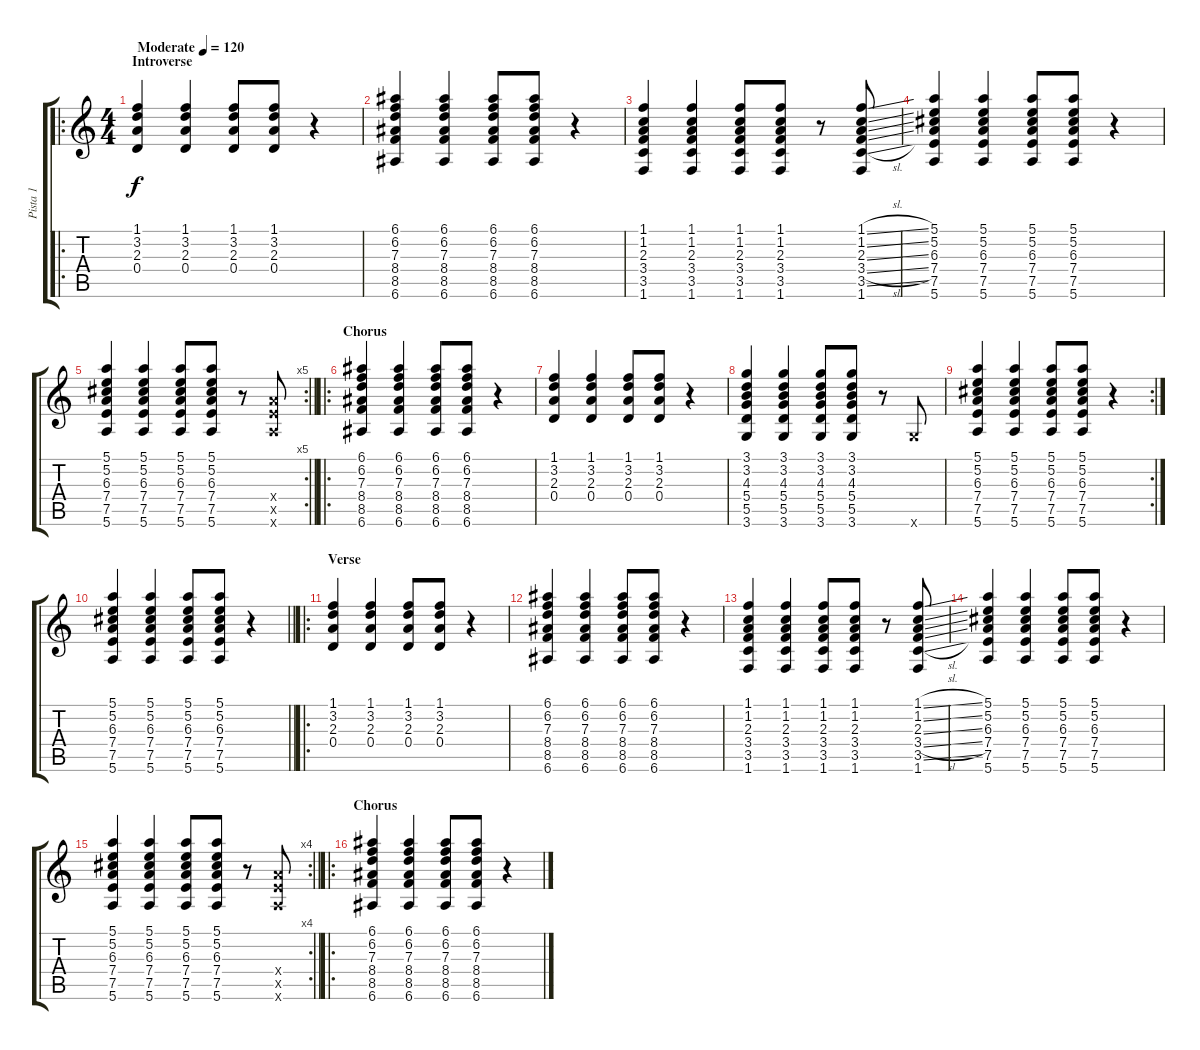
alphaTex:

\track ("Pista 1" "Pista 1") {instrument electricguitarclean}
\staff {score tabs}
\tuning (E4 B3 G3 D3 A2 E2) {hide}
\ro
\ts (4 4)
\section ("" "Introverse")
\tempo (120 "Moderate")
\clef g2
\ks c
(1.1 3.2 2.3 0.4).4{dy f instrument electricguitarclean} (1.1 3.2 2.3 0.4).4 (1.1 3.2 2.3 0.4).8 (1.1 3.2 2.3 0.4).8 r.4 |
(6.1 6.2 7.3 8.4 8.5 6.6).4 (6.1 6.2 7.3 8.4 8.5 6.6).4 (6.1 6.2 7.3 8.4 8.5 6.6).8 (6.1 6.2 7.3 8.4 8.5 6.6).8 r.4 |
(1.1 1.2 2.3 3.4 3.5 1.6).4 (1.1 1.2 2.3 3.4 3.5 1.6).4 (1.1 1.2 2.3 3.4 3.5 1.6).8 (1.1 1.2 2.3 3.4 3.5 1.6).8 r.8 (1.1{sl} 1.2{sl} 2.3{sl} 3.4{sl} 3.5{sl} 1.6).8 |
(5.1 5.2 6.3 7.4 7.5 5.6).4 (5.1 5.2 6.3 7.4 7.5 5.6).4 (5.1 5.2 6.3 7.4 7.5 5.6).8 (5.1 5.2 6.3 7.4 7.5 5.6).8 r.4 |
\rc 5
\barLineRight lightlight
(5.1 5.2 6.3 7.4 7.5 5.6).4 (5.1 5.2 6.3 7.4 7.5 5.6).4 (5.1 5.2 6.3 7.4 7.5 5.6).8 (5.1 5.2 6.3 7.4 7.5 5.6).8 r.8 (7.4{x} 7.5{x} 5.6{x}).8 |
\ro
\section ("" "Chorus")
(6.1 6.2 7.3 8.4 8.5 6.6).4 (6.1 6.2 7.3 8.4 8.5 6.6).4 (6.1 6.2 7.3 8.4 8.5 6.6).8 (6.1 6.2 7.3 8.4 8.5 6.6).8 r.4 |
(1.1 3.2 2.3 0.4).4 (1.1 3.2 2.3 0.4).4 (1.1 3.2 2.3 0.4).8 (1.1 3.2 2.3 0.4).8 r.4 |
(3.1 3.2 4.3 5.4 5.5 3.6).4 (3.1 3.2 4.3 5.4 5.5 3.6).4 (3.1 3.2 4.3 5.4 5.5 3.6).8 (3.1 3.2 4.3 5.4 5.5 3.6).8 r.8 3.6{x}.8 |
\rc 2
(5.1 5.2 6.3 7.4 7.5 5.6).4 (5.1 5.2 6.3 7.4 7.5 5.6).4 (5.1 5.2 6.3 7.4 7.5 5.6).8 (5.1 5.2 6.3 7.4 7.5 5.6).8 r.4 |
\barLineRight lightlight
(5.1 5.2 6.3 7.4 7.5 5.6).4 (5.1 5.2 6.3 7.4 7.5 5.6).4 (5.1 5.2 6.3 7.4 7.5 5.6).8 (5.1 5.2 6.3 7.4 7.5 5.6).8 r.4 |
\ro
\section ("" "Verse")
(1.1 3.2 2.3 0.4).4 (1.1 3.2 2.3 0.4).4 (1.1 3.2 2.3 0.4).8 (1.1 3.2 2.3 0.4).8 r.4 |
(6.1 6.2 7.3 8.4 8.5 6.6).4 (6.1 6.2 7.3 8.4 8.5 6.6).4 (6.1 6.2 7.3 8.4 8.5 6.6).8 (6.1 6.2 7.3 8.4 8.5 6.6).8 r.4 |
(1.1 1.2 2.3 3.4 3.5 1.6).4 (1.1 1.2 2.3 3.4 3.5 1.6).4 (1.1 1.2 2.3 3.4 3.5 1.6).8 (1.1 1.2 2.3 3.4 3.5 1.6).8 r.8 (1.1{sl} 1.2{sl} 2.3{sl} 3.4{sl} 3.5{sl} 1.6).8 |
(5.1 5.2 6.3 7.4 7.5 5.6).4 (5.1 5.2 6.3 7.4 7.5 5.6).4 (5.1 5.2 6.3 7.4 7.5 5.6).8 (5.1 5.2 6.3 7.4 7.5 5.6).8 r.4 |
\rc 4
\barLineRight lightlight
(5.1 5.2 6.3 7.4 7.5 5.6).4 (5.1 5.2 6.3 7.4 7.5 5.6).4 (5.1 5.2 6.3 7.4 7.5 5.6).8 (5.1 5.2 6.3 7.4 7.5 5.6).8 r.8 (7.4{x} 7.5{x} 5.6{x}).8 |
\ro
\section ("" "Chorus")
(6.1 6.2 7.3 8.4 8.5 6.6).4 (6.1 6.2 7.3 8.4 8.5 6.6).4 (6.1 6.2 7.3 8.4 8.5 6.6).8 (6.1 6.2 7.3 8.4 8.5 6.6).8 r.4
